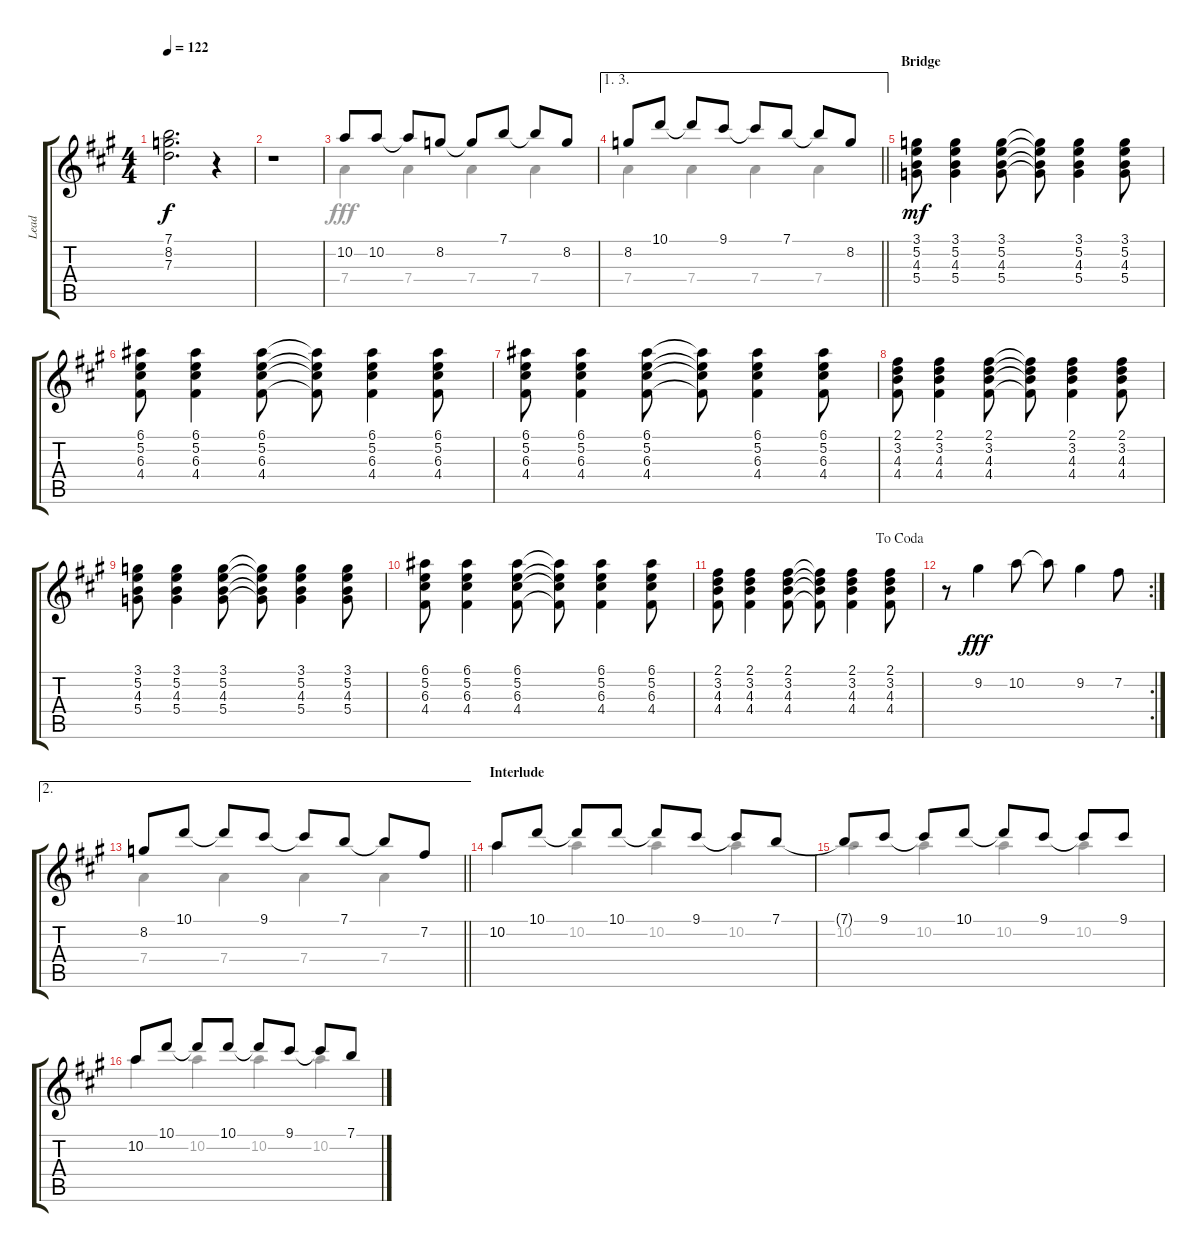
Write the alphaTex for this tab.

\track ("Lead" "Lead") {instrument electricguitarclean}
\staff {score tabs}
\tuning (E4 B3 G3 D3 A2 E2) {hide}
\voice
\ts (4 4)
\tempo 122
\clef g2
\ks a
(7.1{t} 8.2{t} 7.3{t}).2{d dy f} r.4 |
r.1 |
10.2.8 10.2.8 10.2{t}.8 8.2.8 8.2{t}.8 7.1.8 7.1{t}.8 8.2.8 |
\ae (1 3)
\barLineRight lightlight
8.2.8 10.1.8 10.1{t}.8 9.1.8 9.1{t}.8 7.1.8 7.1{t}.8 8.2.8 |
\section ("" "Bridge")
(3.1 5.2 4.3 5.4).8{dy mf} (3.1 5.2 4.3 5.4).4 (3.1 5.2 4.3 5.4).8 (3.1{t} 5.2{t} 4.3{t} 5.4{t}).8 (3.1 5.2 4.3 5.4).4 (3.1 5.2 4.3 5.4).8 |
(6.1 5.2 6.3 4.4).8 (6.1 5.2 6.3 4.4).4 (6.1 5.2 6.3 4.4).8 (6.1{t} 5.2{t} 6.3{t} 4.4{t}).8 (6.1 5.2 6.3 4.4).4 (6.1 5.2 6.3 4.4).8 |
(6.1 5.2 6.3 4.4).8 (6.1 5.2 6.3 4.4).4 (6.1 5.2 6.3 4.4).8 (6.1{t} 5.2{t} 6.3{t} 4.4{t}).8 (6.1 5.2 6.3 4.4).4 (6.1 5.2 6.3 4.4).8 |
(2.1 3.2 4.3 4.4).8 (2.1 3.2 4.3 4.4).4 (2.1 3.2 4.3 4.4).8 (2.1{t} 3.2{t} 4.3{t} 4.4{t}).8 (2.1 3.2 4.3 4.4).4 (2.1 3.2 4.3 4.4).8 |
(3.1 5.2 4.3 5.4).8 (3.1 5.2 4.3 5.4).4 (3.1 5.2 4.3 5.4).8 (3.1{t} 5.2{t} 4.3{t} 5.4{t}).8 (3.1 5.2 4.3 5.4).4 (3.1 5.2 4.3 5.4).8 |
(6.1 5.2 6.3 4.4).8 (6.1 5.2 6.3 4.4).4 (6.1 5.2 6.3 4.4).8 (6.1{t} 5.2{t} 6.3{t} 4.4{t}).8 (6.1 5.2 6.3 4.4).4 (6.1 5.2 6.3 4.4).8 |
\jump dacoda
(2.1 3.2 4.3 4.4).8 (2.1 3.2 4.3 4.4).4 (2.1 3.2 4.3 4.4).8 (2.1{t} 3.2{t} 4.3{t} 4.4{t}).8 (2.1 3.2 4.3 4.4).4 (2.1 3.2 4.3 4.4).8 |
\rc 2
r.8 9.2.4{dy fff} 10.2.8 10.2{t}.8 9.2.4 7.2.8 |
\ae 2
\barLineRight lightlight
8.2.8 10.1.8 10.1{t}.8 9.1.8 9.1{t}.8 7.1.8 7.1{t}.8 7.2.8 |
\section ("" "Interlude")
10.2.8 10.1.8 10.1{t}.8 10.1.8 10.1{t}.8 9.1.8 9.1{t}.8 7.1.8 |
7.1{t}.8 9.1.8 9.1{t}.8 10.1.8 10.1{t}.8 9.1.8 9.1{t}.8 9.1.8 |
10.2.8 10.1.8 10.1{t}.8 10.1.8 10.1{t}.8 9.1.8 9.1{t}.8 7.1.8
\voice
\clef g2
\ottava regular
\simile none
\ks a
|
|
7.4.4 7.4.4 7.4.4 7.4.4 |
\barLineRight lightlight
7.4.4 7.4.4 7.4.4 7.4.4 |
|
|
|
|
|
|
|
|
\barLineRight lightlight
7.4.4{dy fff} 7.4.4 7.4.4 7.4.4 |
10.2.4 10.2.4 10.2.4 10.2.4 |
10.2.4 10.2.4 10.2.4 10.2.4 |
10.2.4 10.2.4 10.2.4 10.2.4
